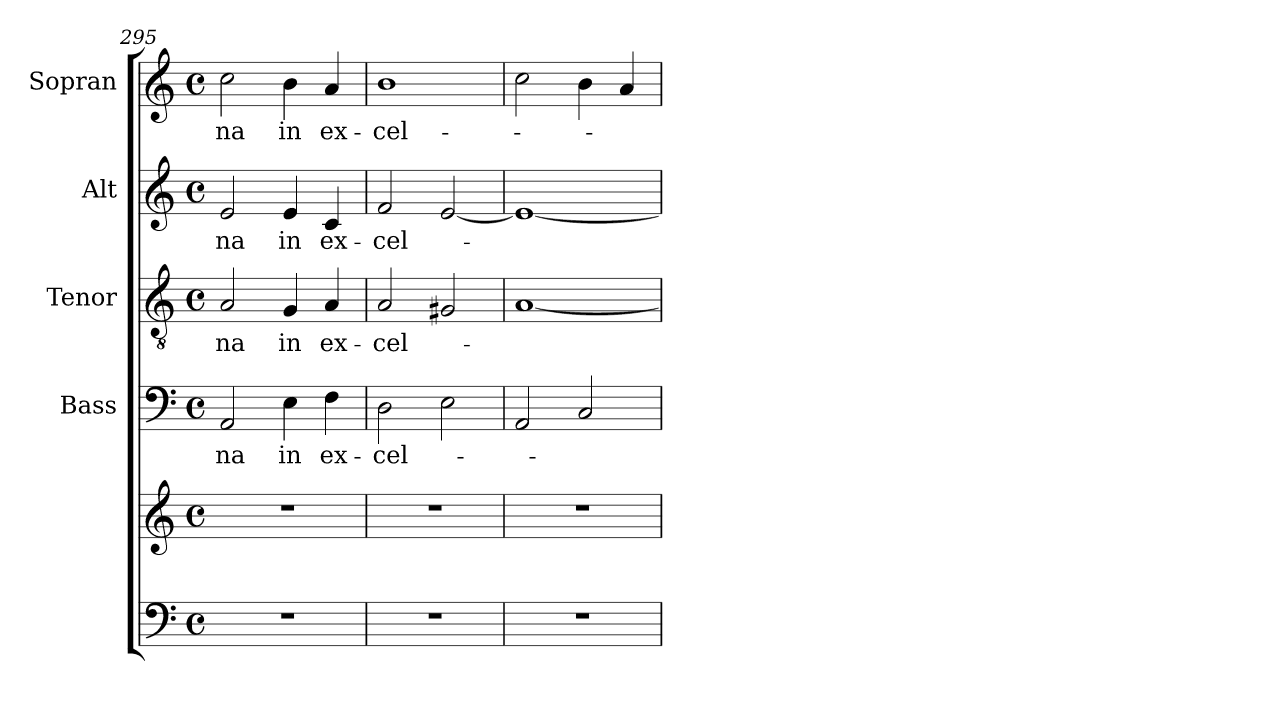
**kern	**kern	**kern	**text	**kern	**text	**kern	**text	**kern	**text
*part5	*part5	*part4	*part4	*part3	*part3	*part2	*part2	*part1	*part1
*staff6	*staff5	*staff4	*staff4	*staff3	*staff3	*staff2	*staff2	*staff1	*staff1
*	*	*I"Bass	*	*I"Tenor	*	*I"Alt	*	*I"Sopran	*
*	*	*I'B.	*	*I'T.	*	*I'A.	*	*I'S.	*
*clefF4	*clefG2	*clefF4	*	*clefGv2	*	*clefG2	*	*clefG2	*
*k[]	*k[]	*k[]	*	*k[]	*	*k[]	*	*k[]	*
*C:	*C:	*C:	*	*C:	*	*C:	*	*C:	*
*M4/4	*M4/4	*M4/4	*	*M4/4	*	*M4/4	*	*M4/4	*
*met(c)	*met(c)	*met(c)	*	*met(c)	*	*met(c)	*	*met(c)	*
=295	=295	=295	=295	=295	=295	=295	=295	=295	=295
!	!	!	!LO:LY:b	!	!LO:LY:b	!	!LO:LY:b	!	!LO:LY:b
1r	1r	2AA/	-na	2A/	-na	2e/	-na	2cc\	-na
!	!	!	!LO:LY:b	!	!LO:LY:b	!	!LO:LY:b	!	!LO:LY:b
.	.	4E\	in	4G/	in	4e/	in	4b\	in
!	!	!	!LO:LY:b	!	!LO:LY:b	!	!LO:LY:b	!	!LO:LY:b
.	.	4F\	ex-	4A/	ex-	4c/	ex-	4a/	ex-
=296	=296	=296	=296	=296	=296	=296	=296	=296	=296
!	!	!	!LO:LY:b	!	!LO:LY:b	!	!LO:LY:b	!	!LO:LY:b
1r	1r	2D\	-cel-	2A/	-cel-	2f/	-cel-	1b	-cel-
.	.	2E\	.	2G#X/	.	[2e/	.	.	.
=297	=297	=297	=297	=297	=297	=297	=297	=297	=297
1r	1r	2AA/	.	[1A	.	1e_	.	2cc\	.
.	.	2C/	.	.	.	.	.	4b\	.
.	.	.	.	.	.	.	.	4a/	.
=	=	=	=	=	=	=	=	=	=
*-	*-	*-	*-	*-	*-	*-	*-	*-	*-
